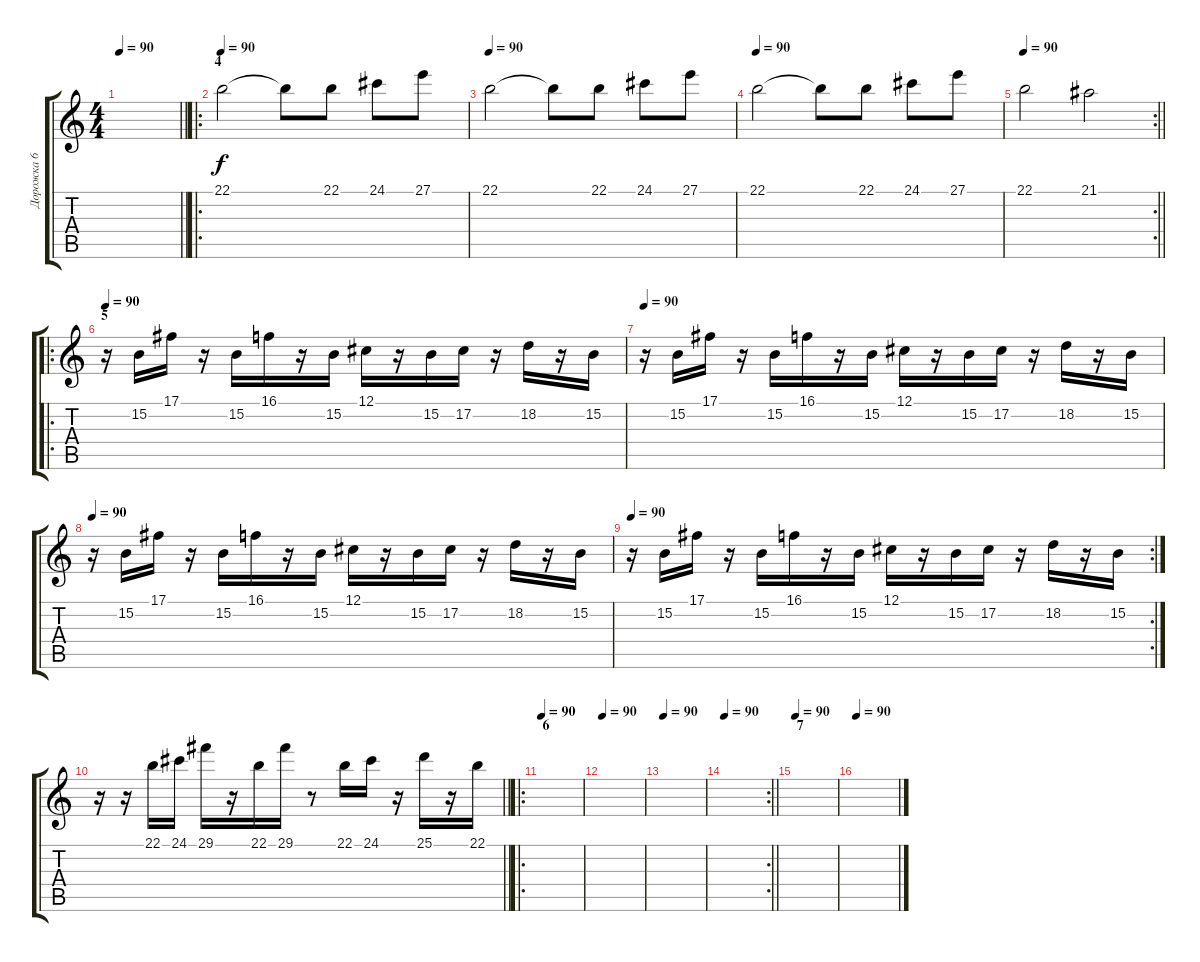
\track ("Дорожка 6" "Дорожка 6") {solo instrument lead2sawtooth}
\staff {score tabs}
\tuning (Db4 Ab3 E3 B2 Gb2 Db2) {hide}
\ts (4 4)
\tempo 90
\clef g2
\barLineRight lightlight
\ks c
|
\ro
\section ("" "4")
\tempo 90
22.1.2 22.1{t}.8 22.1.8 24.1.8 27.1.8 |
\tempo 90
22.1.2 22.1{t}.8 22.1.8 24.1.8 27.1.8 |
\tempo 90
22.1.2 22.1{t}.8 22.1.8 24.1.8 27.1.8 |
\rc 2
\tempo 90
\barLineRight lightlight
22.1.2 21.1.2 |
\ro
\section ("" "5")
\tempo 90
r.16 15.2.16 17.1.16 r.16 15.2.16 16.1.16 r.16 15.2.16 12.1.16 r.16 15.2.16 17.2.16 r.16 18.2.16 r.16 15.2.16 |
\tempo 90
r.16 15.2.16 17.1.16 r.16 15.2.16 16.1.16 r.16 15.2.16 12.1.16 r.16 15.2.16 17.2.16 r.16 18.2.16 r.16 15.2.16 |
\tempo 90
r.16 15.2.16 17.1.16 r.16 15.2.16 16.1.16 r.16 15.2.16 12.1.16 r.16 15.2.16 17.2.16 r.16 18.2.16 r.16 15.2.16 |
\rc 2
\tempo 90
r.16 15.2.16 17.1.16 r.16 15.2.16 16.1.16 r.16 15.2.16 12.1.16 r.16 15.2.16 17.2.16 r.16 18.2.16 r.16 15.2.16 |
\barLineRight lightlight
r.16 r.16 22.1.16 24.1.16 29.1.16 r.16 22.1.16 29.1.16 r.8 22.1.16 24.1.16 r.16 25.1.16 r.16 22.1.16 |
\ro
\section ("" "6")
\tempo 90
|
\tempo 90
|
\tempo 90
|
\rc 2
\tempo 90
\barLineRight lightlight
|
\section ("" "7")
\tempo 90
|
\tempo 90
